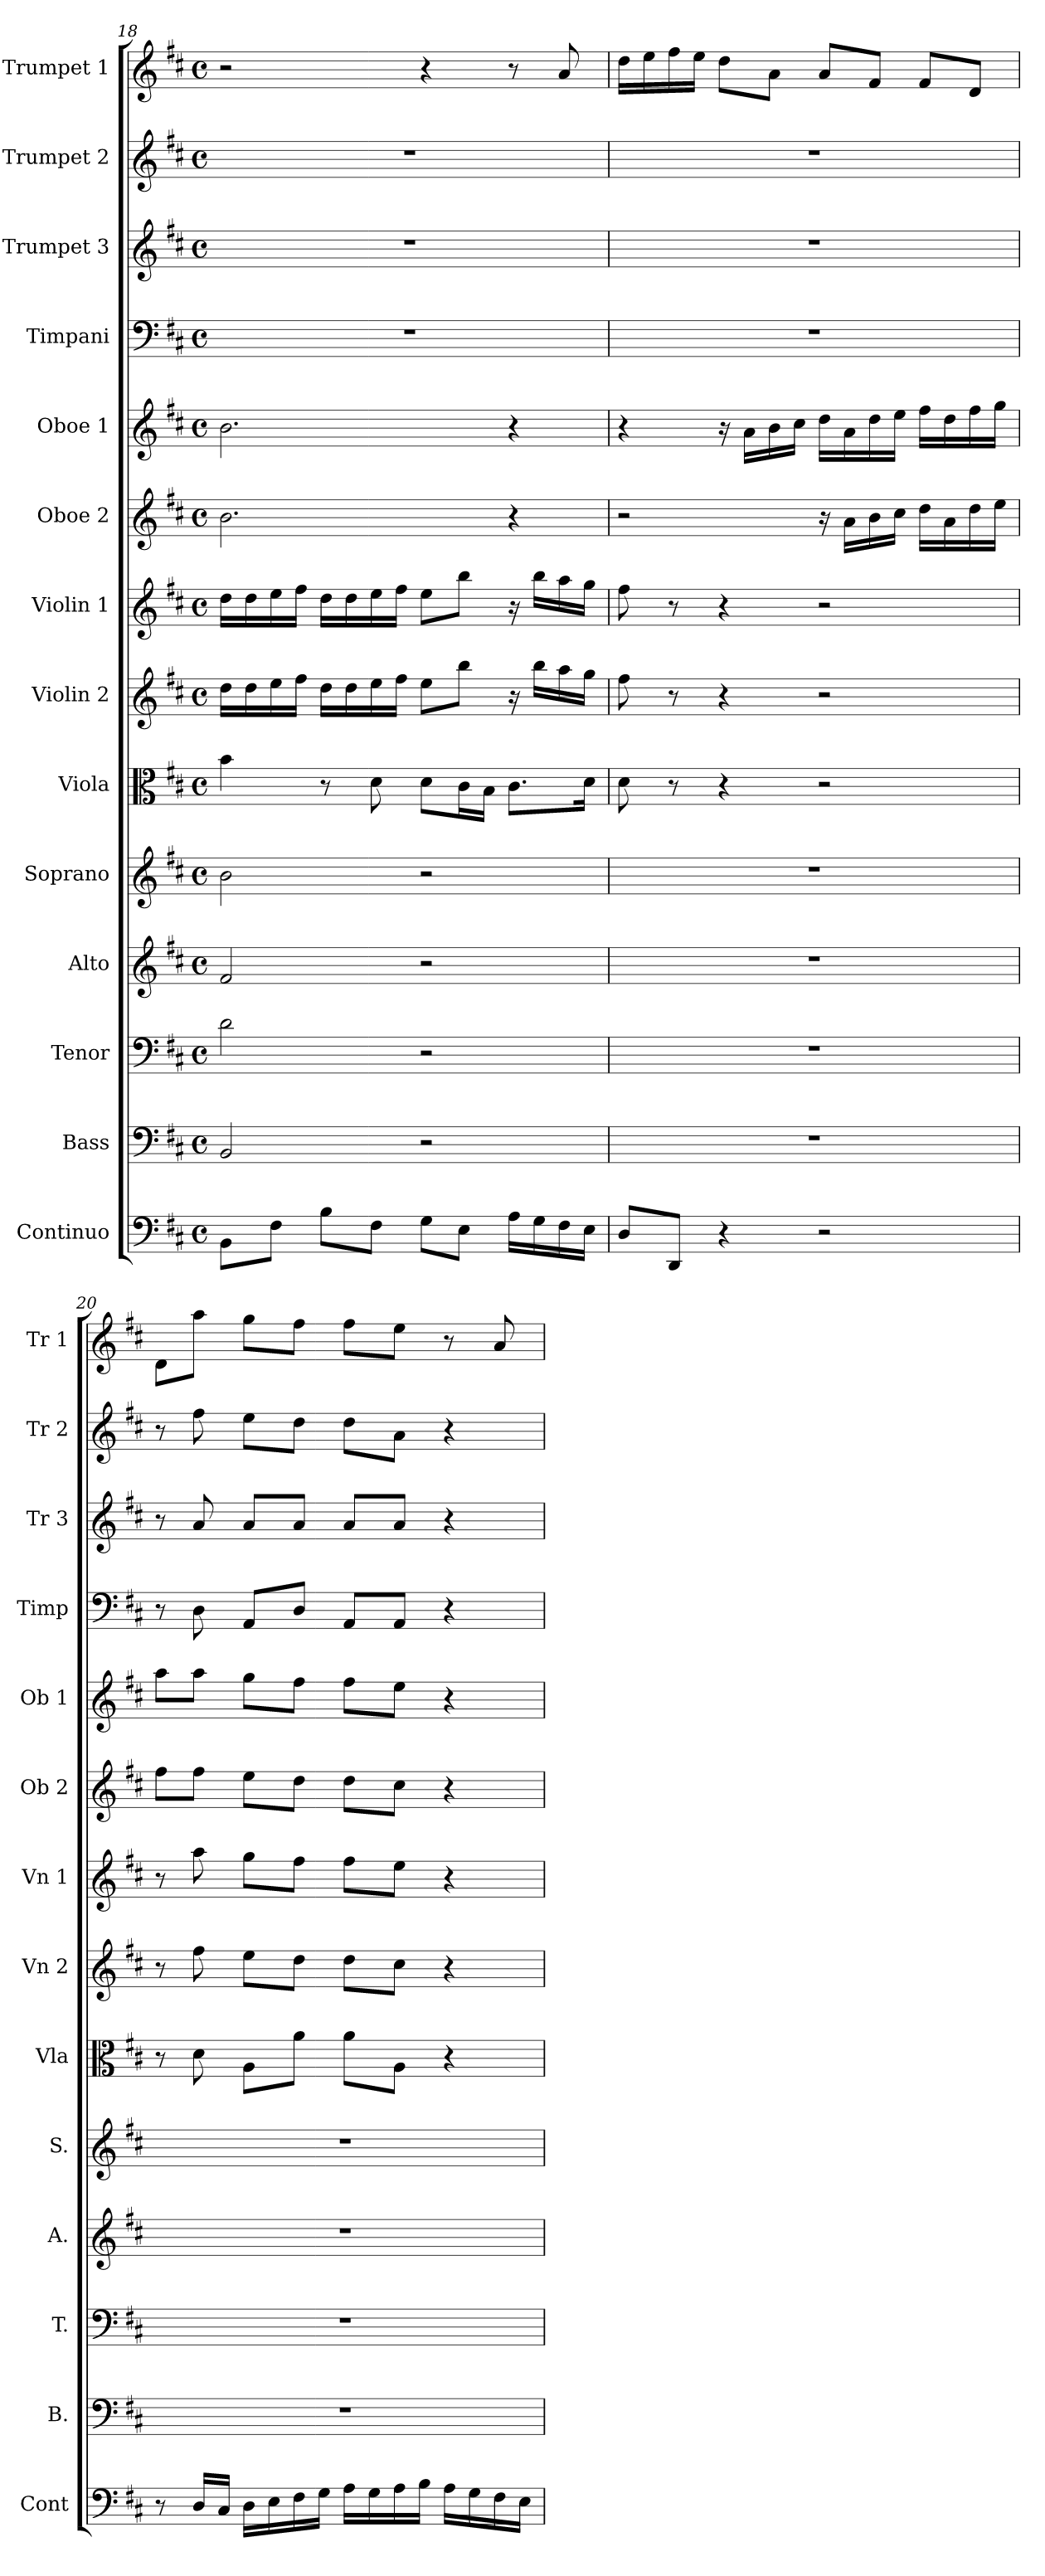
**kern	**kern	**kern	**kern	**kern	**kern	**kern	**kern	**kern	**kern	**kern	**kern	**kern	**kern
*part14	*part13	*part12	*part11	*part10	*part9	*part8	*part7	*part6	*part5	*part4	*part3	*part2	*part1
*staff14	*staff13	*staff12	*staff11	*staff10	*staff9	*staff8	*staff7	*staff6	*staff5	*staff4	*staff3	*staff2	*staff1
*I"Continuo	*I"Bass	*I"Tenor	*I"Alto	*I"Soprano	*I"Viola	*I"Violin 2	*I"Violin 1	*I"Oboe 2	*I"Oboe 1	*I"Timpani	*I"Trumpet 3	*I"Trumpet 2	*I"Trumpet 1
*I'Cont	*I'B.	*I'T.	*I'A.	*I'S.	*I'Vla	*I'Vn 2	*I'Vn 1	*I'Ob 2	*I'Ob 1	*I'Timp	*I'Tr 3	*I'Tr 2	*I'Tr 1
!!LO:PB:g=z
*clefF4	*clefF4	*clefF4	*clefG2	*clefG2	*clefC3	*clefG2	*clefG2	*clefG2	*clefG2	*clefF4	*clefG2	*clefG2	*clefG2
*k[f#c#]	*k[f#c#]	*k[f#c#]	*k[f#c#]	*k[f#c#]	*k[f#c#]	*k[f#c#]	*k[f#c#]	*k[f#c#]	*k[f#c#]	*k[f#c#]	*k[f#c#]	*k[f#c#]	*k[f#c#]
*D:	*D:	*D:	*D:	*D:	*D:	*D:	*D:	*D:	*D:	*D:	*D:	*D:	*D:
*M4/4	*M4/4	*M4/4	*M4/4	*M4/4	*M4/4	*M4/4	*M4/4	*M4/4	*M4/4	*M4/4	*M4/4	*M4/4	*M4/4
*met(c)	*met(c)	*met(c)	*met(c)	*met(c)	*met(c)	*met(c)	*met(c)	*met(c)	*met(c)	*met(c)	*met(c)	*met(c)	*met(c)
=18	=18	=18	=18	=18	=18	=18	=18	=18	=18	=18	=18	=18	=18
8BB\L	2BB/	2d\	2f#/	2b\	4b\	16dd\LL	16dd\LL	2.b\	2.b\	1r	1r	1r	2r
.	.	.	.	.	.	16dd\	16dd\	.	.	.	.	.	.
8F#\J	.	.	.	.	.	16ee\	16ee\	.	.	.	.	.	.
.	.	.	.	.	.	16ff#\JJ	16ff#\JJ	.	.	.	.	.	.
8B\L	.	.	.	.	8r	16dd\LL	16dd\LL	.	.	.	.	.	.
.	.	.	.	.	.	16dd\	16dd\	.	.	.	.	.	.
8F#\J	.	.	.	.	8d\	16ee\	16ee\	.	.	.	.	.	.
.	.	.	.	.	.	16ff#\JJ	16ff#\JJ	.	.	.	.	.	.
8G\L	2r	2r	2r	2r	8d\L	8ee\L	8ee\L	.	.	.	.	.	4r
8E\J	.	.	.	.	16c#\L	8bb\J	8bb\J	.	.	.	.	.	.
.	.	.	.	.	16B\JJ	.	.	.	.	.	.	.	.
16A\LL	.	.	.	.	8.c#\L	16r	16r	4r	4r	.	.	.	8r
16G\	.	.	.	.	.	16bb\LL	16bb\LL	.	.	.	.	.	.
16F#\	.	.	.	.	.	16aa\	16aa\	.	.	.	.	.	8a/
16E\JJ	.	.	.	.	16d\Jk	16gg\JJ	16gg\JJ	.	.	.	.	.	.
=19	=19	=19	=19	=19	=19	=19	=19	=19	=19	=19	=19	=19	=19
8D/L	1r	1r	1r	1r	8d\	8ff#\	8ff#\	2r	4r	1r	1r	1r	16dd\LL
.	.	.	.	.	.	.	.	.	.	.	.	.	16ee\
8DD/J	.	.	.	.	8r	8r	8r	.	.	.	.	.	16ff#\
.	.	.	.	.	.	.	.	.	.	.	.	.	16ee\JJ
4r	.	.	.	.	4r	4r	4r	.	16r	.	.	.	8dd\L
.	.	.	.	.	.	.	.	.	16a\LL	.	.	.	.
.	.	.	.	.	.	.	.	.	16b\	.	.	.	8a\J
.	.	.	.	.	.	.	.	.	16cc#\JJ	.	.	.	.
2r	.	.	.	.	2r	2r	2r	16r	16dd\LL	.	.	.	8a/L
.	.	.	.	.	.	.	.	16a\LL	16a\	.	.	.	.
.	.	.	.	.	.	.	.	16b\	16dd\	.	.	.	8f#/J
.	.	.	.	.	.	.	.	16cc#\JJ	16ee\JJ	.	.	.	.
.	.	.	.	.	.	.	.	16dd\LL	16ff#\LL	.	.	.	8f#/L
.	.	.	.	.	.	.	.	16a\	16dd\	.	.	.	.
.	.	.	.	.	.	.	.	16dd\	16ff#\	.	.	.	8d/J
.	.	.	.	.	.	.	.	16ee\JJ	16gg\JJ	.	.	.	.
!!LO:PB:g=z
=20	=20	=20	=20	=20	=20	=20	=20	=20	=20	=20	=20	=20	=20
8r	1r	1r	1r	1r	8r	8r	8r	8ff#\L	8aa\L	8r	8r	8r	8d\L
16D/LL	.	.	.	.	8d\	8ff#\	8aa\	8ff#\J	8aa\J	8D\	8a/	8ff#\	8aa\J
16C#/JJ	.	.	.	.	.	.	.	.	.	.	.	.	.
16D\LL	.	.	.	.	8A\L	8ee\L	8gg\L	8ee\L	8gg\L	8AA/L	8a/L	8ee\L	8gg\L
16E\	.	.	.	.	.	.	.	.	.	.	.	.	.
16F#\	.	.	.	.	8a\J	8dd\J	8ff#\J	8dd\J	8ff#\J	8D/J	8a/J	8dd\J	8ff#\J
16G\JJ	.	.	.	.	.	.	.	.	.	.	.	.	.
16A\LL	.	.	.	.	8a\L	8dd\L	8ff#\L	8dd\L	8ff#\L	8AA/L	8a/L	8dd\L	8ff#\L
16G\	.	.	.	.	.	.	.	.	.	.	.	.	.
16A\	.	.	.	.	8A\J	8cc#\J	8ee\J	8cc#\J	8ee\J	8AA/J	8a/J	8a\J	8ee\J
16B\JJ	.	.	.	.	.	.	.	.	.	.	.	.	.
16A\LL	.	.	.	.	4r	4r	4r	4r	4r	4r	4r	4r	8r
16G\	.	.	.	.	.	.	.	.	.	.	.	.	.
16F#\	.	.	.	.	.	.	.	.	.	.	.	.	8a/
16E\JJ	.	.	.	.	.	.	.	.	.	.	.	.	.
=	=	=	=	=	=	=	=	=	=	=	=	=	=
*-	*-	*-	*-	*-	*-	*-	*-	*-	*-	*-	*-	*-	*-
